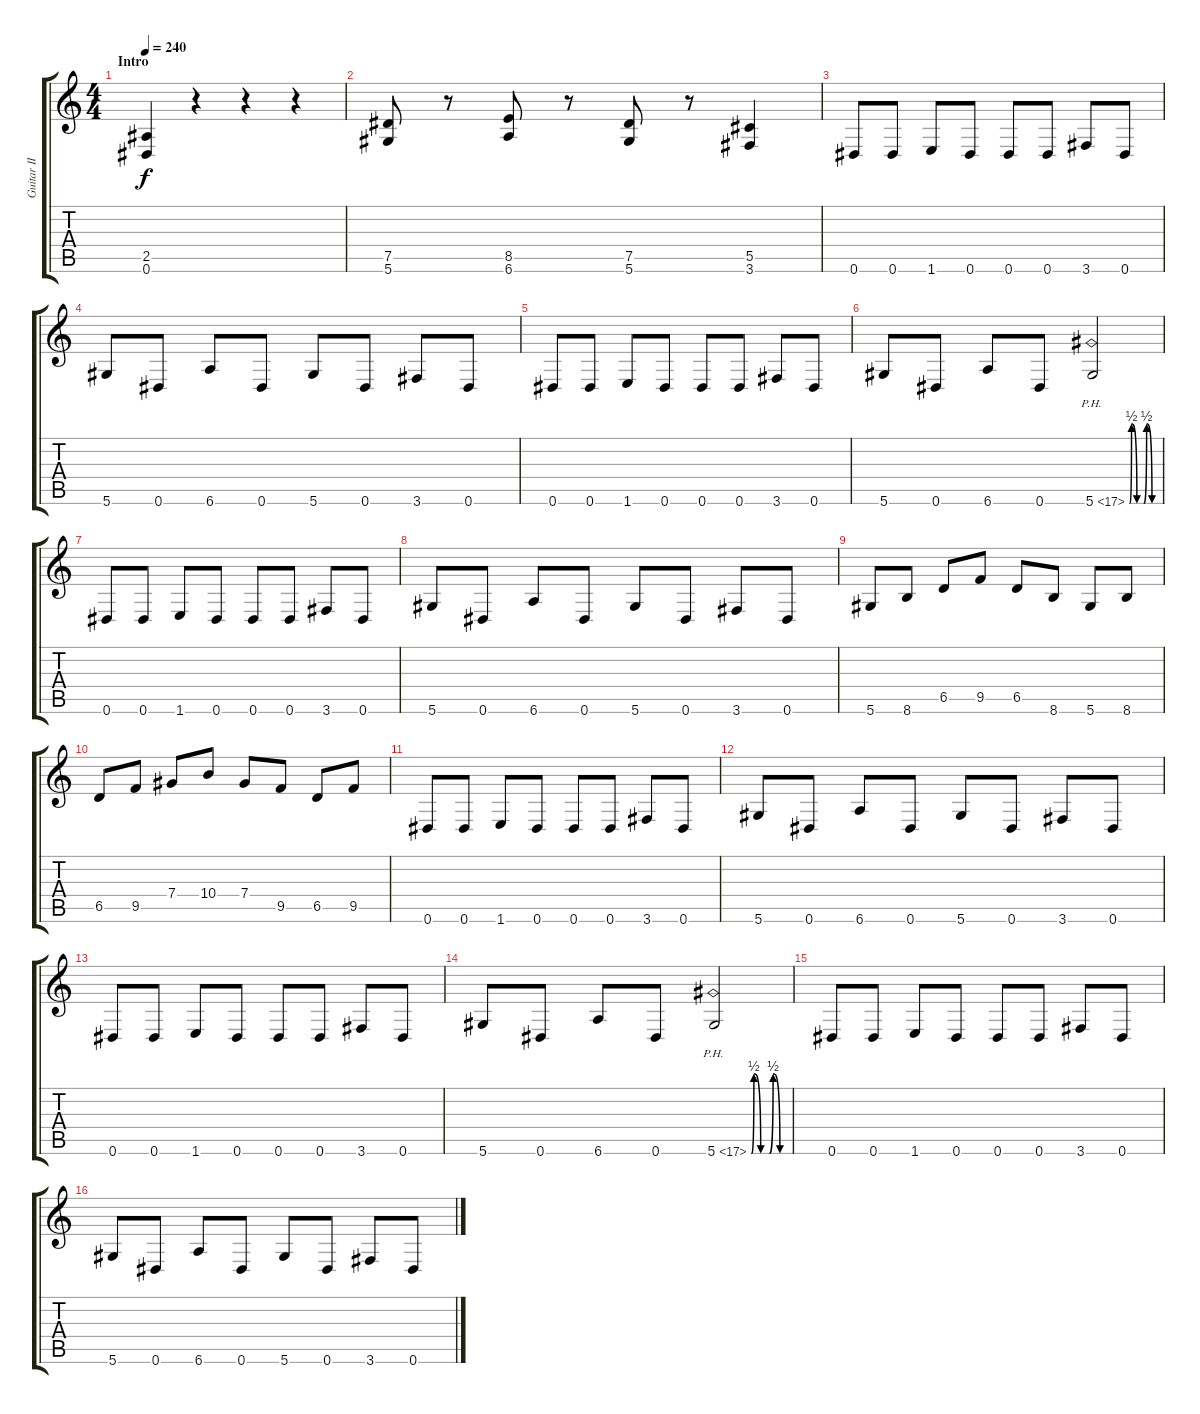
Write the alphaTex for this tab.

\track ("Guitar II" "Guitar II") {instrument overdrivenguitar}
\staff {score tabs}
\tuning (Eb4 Bb3 Gb3 Db3 Ab2 Eb2) {hide}
\ts (4 4)
\section ("" "Intro")
\tempo 240
\clef g2
\ks c
(2.5 0.6).4{dy f instrument overdrivenguitar} r.4 r.4 r.4 |
(7.5 5.6).8 r.8 (8.5 6.6).8 r.8 (7.5 5.6).8 r.8 (5.5 3.6).4 |
0.6.8 0.6.8 1.6.8 0.6.8 0.6.8 0.6.8 3.6.8 0.6.8 |
5.6.8 0.6.8 6.6.8 0.6.8 5.6.8 0.6.8 3.6.8 0.6.8 |
0.6.8 0.6.8 1.6.8 0.6.8 0.6.8 0.6.8 3.6.8 0.6.8 |
5.6.8 0.6.8 6.6.8 0.6.8 5.6{be (custom 0 0 4 2 15 0 29 0 35 2 46 0 60 0) ph 12}.2 |
0.6.8 0.6.8 1.6.8 0.6.8 0.6.8 0.6.8 3.6.8 0.6.8 |
5.6.8 0.6.8 6.6.8 0.6.8 5.6.8 0.6.8 3.6.8 0.6.8 |
5.6.8 8.6.8 6.5.8 9.5.8 6.5.8 8.6.8 5.6.8 8.6.8 |
6.5.8 9.5.8 7.4.8 10.4.8 7.4.8 9.5.8 6.5.8 9.5.8 |
0.6.8 0.6.8 1.6.8 0.6.8 0.6.8 0.6.8 3.6.8 0.6.8 |
5.6.8 0.6.8 6.6.8 0.6.8 5.6.8 0.6.8 3.6.8 0.6.8 |
0.6.8 0.6.8 1.6.8 0.6.8 0.6.8 0.6.8 3.6.8 0.6.8 |
5.6.8 0.6.8 6.6.8 0.6.8 5.6{be (custom 0 0 4 2 15 0 29 0 35 2 46 0 60 0) ph 12}.2 |
0.6.8 0.6.8 1.6.8 0.6.8 0.6.8 0.6.8 3.6.8 0.6.8 |
5.6.8 0.6.8 6.6.8 0.6.8 5.6.8 0.6.8 3.6.8 0.6.8
